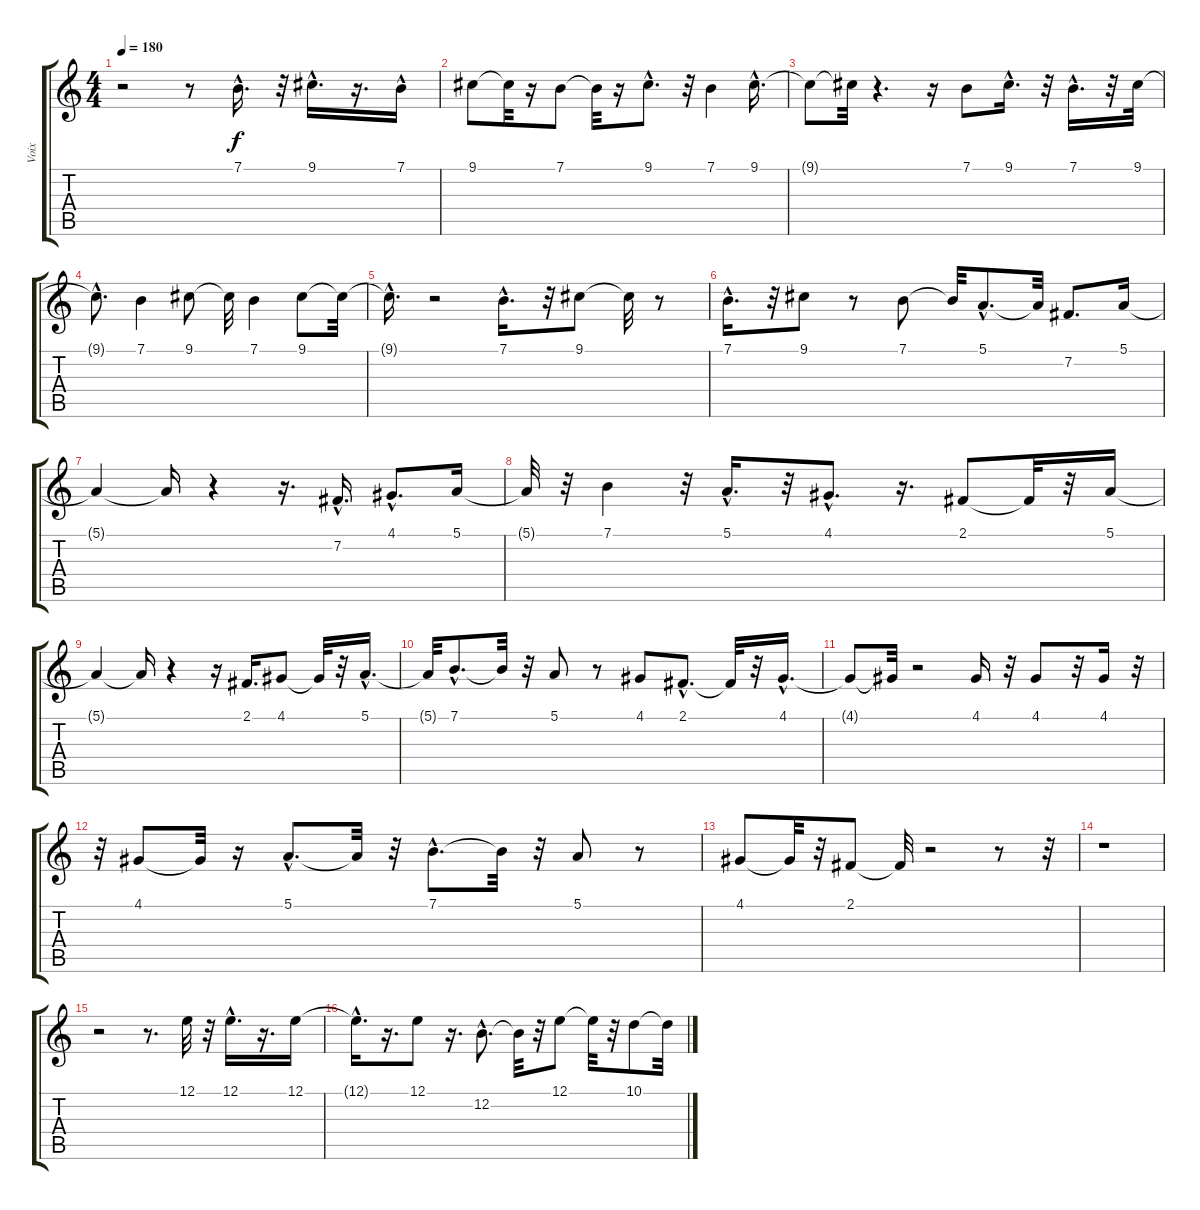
\track ("Voix" "Voix") {instrument bassoon}
\staff {score tabs}
\tuning (E4 B3 G3 D3 A2 E2) {hide}
\ts (4 4)
\tempo 180
\clef g2
\ks c
r.2{dy f} r.8 7.1{hac}.16{d} r.32 9.1{hac}.16{d} r.16{d} 7.1{hac}.16 |
9.1.8 9.1{t}.32 r.16 7.1.8 7.1{t}.32 r.16 9.1{hac}.8{d} r.32 7.1.4 9.1{hac}.16{d} |
9.1{t}.8 9.1{t}.32 r.4{d} r.16 7.1.8 9.1{hac}.16{d} r.32 7.1{hac}.16{d} r.32 9.1.32 |
9.1{hac t}.8{d} 7.1.4 9.1.8 9.1{t}.32 7.1.4 9.1.8 9.1{t}.32 |
9.1{hac t}.16{d} r.2 7.1{hac}.16{d} r.32 9.1.8 9.1{t}.32 r.8 |
7.1{hac}.16{d} r.32 9.1.8 r.8 7.1.8 7.1{t}.32 5.1{hac}.8{d} 5.1{t}.32 7.2.8{d} 5.1.16 |
5.1{t}.4 5.1{t}.16 r.4 r.16{d} 7.2{hac}.16{d} 4.1{hac}.8{d} 5.1.16 |
5.1{t}.32 r.32 7.1.4 r.32 5.1{hac}.16{d} r.32 4.1{hac}.8{d} r.16{d} 2.1.8 2.1{t}.32 r.32 5.1.16 |
5.1{t}.4 5.1{t}.16 r.4 r.16 2.1.16{d} 4.1.8 4.1{t}.32 r.32 5.1{hac}.16{d} |
5.1{t}.32 7.1{hac}.8{d} 7.1{t}.32 r.32 5.1.8 r.8 4.1.8 2.1{hac}.8{d} 2.1{t}.32 r.32 4.1{hac}.16{d} |
4.1{t}.8 4.1{t}.32 r.2 4.1.16 r.32 4.1.8 r.32 4.1.16 r.32 |
r.32 4.1.8 4.1{t}.32 r.16 5.1{hac}.8{d} 5.1{t}.32 r.32 7.1{hac}.8{d} 7.1{t}.32 r.32 5.1.8 r.8 |
4.1.8 4.1{t}.32 r.32 2.1.8 2.1{t}.32 r.2 r.8 r.32 |
r.1 |
r.2 r.8{d} 12.1.32 r.32 12.1{hac}.16{d} r.16{d} 12.1.16 |
12.1{hac t}.16{d} r.16{d} 12.1.8 r.16{d} 12.2{hac}.8{d} 12.2{t}.32 r.32 12.1.8 12.1{t}.32 r.32 10.1.8 10.1{t}.32
